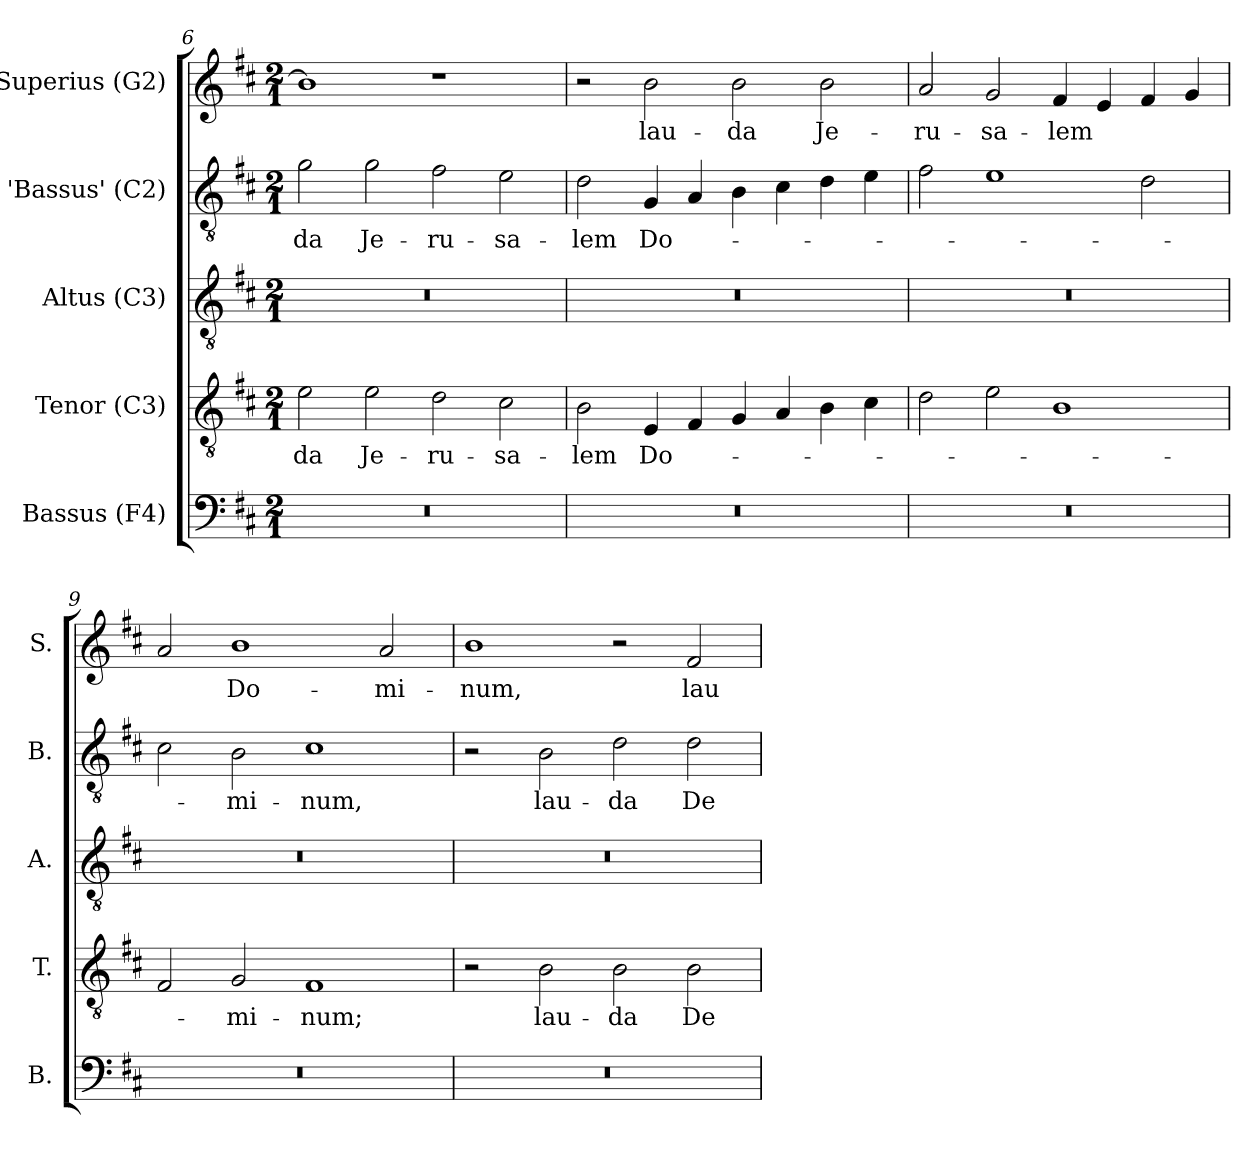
**kern	**kern	**text	**kern	**kern	**text	**kern	**text
*part5	*part4	*part4	*part3	*part2	*part2	*part1	*part1
*staff5	*staff4	*staff4	*staff3	*staff2	*staff2	*staff1	*staff1
*I"Bassus (F4)	*I"Tenor (C3)	*	*I"Altus (C3)	*I"'Bassus' (C2)	*	*I"Superius (G2)	*
*I'B.	*I'T.	*	*I'A.	*I'B.	*	*I'S.	*
*clefF4	*clefGv2	*	*clefGv2	*clefGv2	*	*clefG2	*
*	*	*	*ITrd7c12	*ITrd7c12	*	*	*
*k[f#c#]	*k[f#c#]	*	*k[f#c#]	*k[f#c#]	*	*k[f#c#]	*
*D:	*D:	*	*D:	*D:	*	*D:	*
*M2/1	*M2/1	*	*M2/1	*M2/1	*	*M2/1	*
=6	=6	=6	=6	=6	=6	=6	=6
!LO:N:vis=1	!	!	!	!	!	!	!
!	!	!LO:LY:b:color=#000000	!LO:N:vis=1	!	!	!	!
!	!	!	!	!	!LO:LY:b:color=#000000	!	!
0r	2ei\	-da	0r	2Gi\	-da	1bi]	.
!	!	!LO:LY:b:color=#000000	!	!	!	!	!
!	!	!	!	!	!LO:LY:b:color=#000000	!	!
.	2ei\	Je-	.	2Gi\	Je-	.	.
!	!	!LO:LY:b:color=#000000	!	!	!	!	!
!	!	!	!	!	!LO:LY:b:color=#000000	!	!
.	2di\	-ru-	.	2F#i\	-ru-	1r	.
!	!	!LO:LY:b:color=#000000	!	!	!	!	!
!	!	!	!	!	!LO:LY:b:color=#000000	!	!
.	2c#i\	-sa-	.	2Ei\	-sa-	.	.
=7	=7	=7	=7	=7	=7	=7	=7
!LO:N:vis=1	!	!	!	!	!	!	!
!	!	!LO:LY:b:color=#000000	!LO:N:vis=1	!	!	!	!
!	!	!	!	!	!LO:LY:b:color=#000000	!	!
0r	2Bi\	-lem	0r	2Di\	-lem	2r	.
!	!	!LO:LY:b:color=#000000	!	!	!	!	!
!	!	!	!	!	!LO:LY:b:color=#000000	!	!
!	!	!	!	!	!	!	!LO:LY:b:color=#000000
.	4Ei/	Do-	.	4GGi/	Do-	2bi\	lau-
.	4F#i/	.	.	4AAi/	.	.	.
!	!	!	!	!	!	!	!LO:LY:b:color=#000000
.	4Gi/	.	.	4BBi\	.	2bi\	-da
.	4Ai/	.	.	4C#i\	.	.	.
!	!	!	!	!	!	!	!LO:LY:b:color=#000000
.	4Bi\	.	.	4Di\	.	2bi\	Je-
.	4c#i\	.	.	4Ei\	.	.	.
=8	=8	=8	=8	=8	=8	=8	=8
!LO:N:vis=1	!	!	!LO:N:vis=1	!	!	!	!
!	!	!	!	!	!	!	!LO:LY:b:color=#000000
0r	2di\	.	0r	2F#i\	.	2ai/	-ru-
!	!	!	!	!	!	!	!LO:LY:b:color=#000000
.	2ei\	.	.	1Ei	.	2gi/	-sa-
!	!	!	!	!	!	!	!LO:LY:b:color=#000000
.	1Bi	.	.	.	.	4f#i/	-lem
.	.	.	.	.	.	4ei/	.
.	.	.	.	2Di\	.	4f#i/	.
.	.	.	.	.	.	4gi/	.
=9	=9	=9	=9	=9	=9	=9	=9
!LO:N:vis=1	!	!	!LO:N:vis=1	!	!	!	!
0r	2F#i/	.	0r	2C#i\	.	2ai/	.
!	!	!LO:LY:b:color=#000000	!	!	!	!	!
!	!	!	!	!	!LO:LY:b:color=#000000	!	!
!	!	!	!	!	!	!	!LO:LY:b:color=#000000
.	2Gi/	-mi-	.	2BBi\	-mi-	1bi	Do-
!	!	!LO:LY:b:color=#000000	!	!	!	!	!
!	!	!	!	!	!LO:LY:b:color=#000000	!	!
.	1F#i	-num;	.	1C#i	-num,	.	.
!	!	!	!	!	!	!	!LO:LY:b:color=#000000
.	.	.	.	.	.	2ai/	-mi-
!!LO:LB:g=z
=10	=10	=10	=10	=10	=10	=10	=10
!LO:N:vis=1	!	!	!LO:N:vis=1	!	!	!	!
!	!	!	!	!	!	!	!LO:LY:b:color=#000000
0r	2r	.	0r	2r	.	1bi	-num,
!	!	!LO:LY:b:color=#000000	!	!	!	!	!
!	!	!	!	!	!LO:LY:b:color=#000000	!	!
.	2Bi\	lau-	.	2BBi\	lau-	.	.
!	!	!LO:LY:b:color=#000000	!	!	!	!	!
!	!	!	!	!	!LO:LY:b:color=#000000	!	!
.	2Bi\	-da	.	2Di\	-da	2r	.
!	!	!LO:LY:b:color=#000000	!	!	!	!	!
!	!	!	!	!	!LO:LY:b:color=#000000	!	!
!	!	!	!	!	!	!	!LO:LY:b:color=#000000
.	2Bi\	De-	.	2Di\	De-	2f#i/	lau-
=	=	=	=	=	=	=	=
*-	*-	*-	*-	*-	*-	*-	*-
